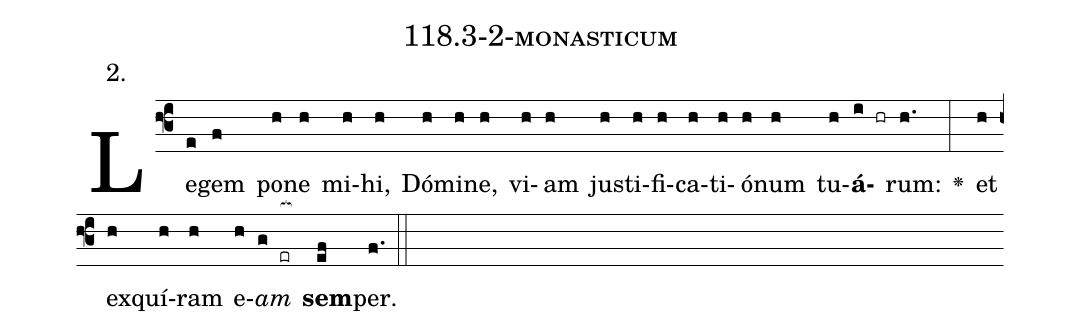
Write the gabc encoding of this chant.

name: 118.3-2-monasticum;
annotation: 2.;
%%
(f3)Le(e)gem(f) po(h)ne(h) mi(h)hi,(h) Dó(h)mi(h)ne,(h) vi(h)am(h) jus(h)ti(h)fi(h)ca(h)ti(h)ó(h)num(h) tu(h)<b>á</b>(i hr)rum:(h.) <v>\greheightstar</v>(:) et(h) ex(h)quí(h)ram(h) e(h)<i>am</i>(g er[ocb:1{]) <b>sem</b>(ef[ocb:0}])per.(f.) (::)


%E(h) u(h) o(h) u(g) a(ef) e.(f.) (::)
